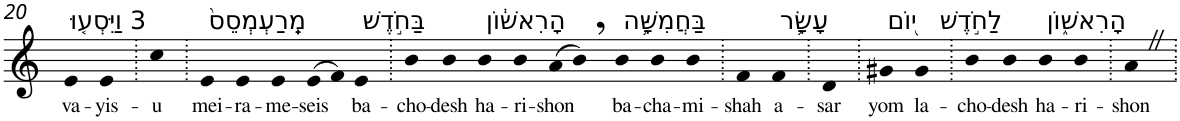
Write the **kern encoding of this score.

**kern	**text
*part1	*part1
*staff1	*staff1
*I"Piano	*
*I'Pno	*
!!LO:PB:g=z
*clefG2	*
*k[]	*
=20	=20
!LO:TX:a:t=3 וַיִּסְע֤וּ	!
!	!LO:LY:b
4e	va-
!	!LO:LY:b
4e	-yis-
=21.	=21.
!	!LO:LY:b
4cc	-u
=22.	=22.
!LO:TX:a:t=מֵֽרַעְמְסֵס֙	!
!	!LO:LY:b
4e	mei-
!	!LO:LY:b
4e	-ra-
!	!LO:LY:b
4e	-me-
!	!LO:LY:b
(>8e	-seis
8f)	.
!LO:TX:a:t=בַּחֹ֣דֶשׁ	!
!	!LO:LY:b
4e	ba-
=23.	=23.
!	!LO:LY:b
4b	-cho-
!	!LO:LY:b
4b	-desh
!LO:TX:a:t=הָרִאשׁ֔וֹן	!
!	!LO:LY:b
4b	ha-
!	!LO:LY:b
4b	-ri-
!	!LO:LY:b
(>8a	-shon
8b,)	.
!LO:TX:a:t=בַּחֲמִשָּׁ֥ה	!
!	!LO:LY:b
4b	ba-
!	!LO:LY:b
4b	-cha-
!	!LO:LY:b
4b	-mi-
=24.	=24.
!	!LO:LY:b
4f	-shah
!LO:TX:a:t=עָשָׂ֛ר	!
!	!LO:LY:b
4f	a-
=25.	=25.
!	!LO:LY:b
4d	-sar
=26.	=26.
!LO:TX:a:t=י֖וֹם	!
!	!LO:LY:b
4g#X	yom
!LO:TX:a:t=לַחֹ֣דֶשׁ	!
!	!LO:LY:b
4g#	la-
=27.	=27.
!	!LO:LY:b
4b	-cho-
!	!LO:LY:b
4b	-desh
!LO:TX:a:t=הָרִאשׁ֑וֹן	!
!	!LO:LY:b
4b	ha-
!	!LO:LY:b
4b	-ri-
=28.	=28.
!	!LO:LY:b
4aZ	-shon
=.	=.
*-	*-
